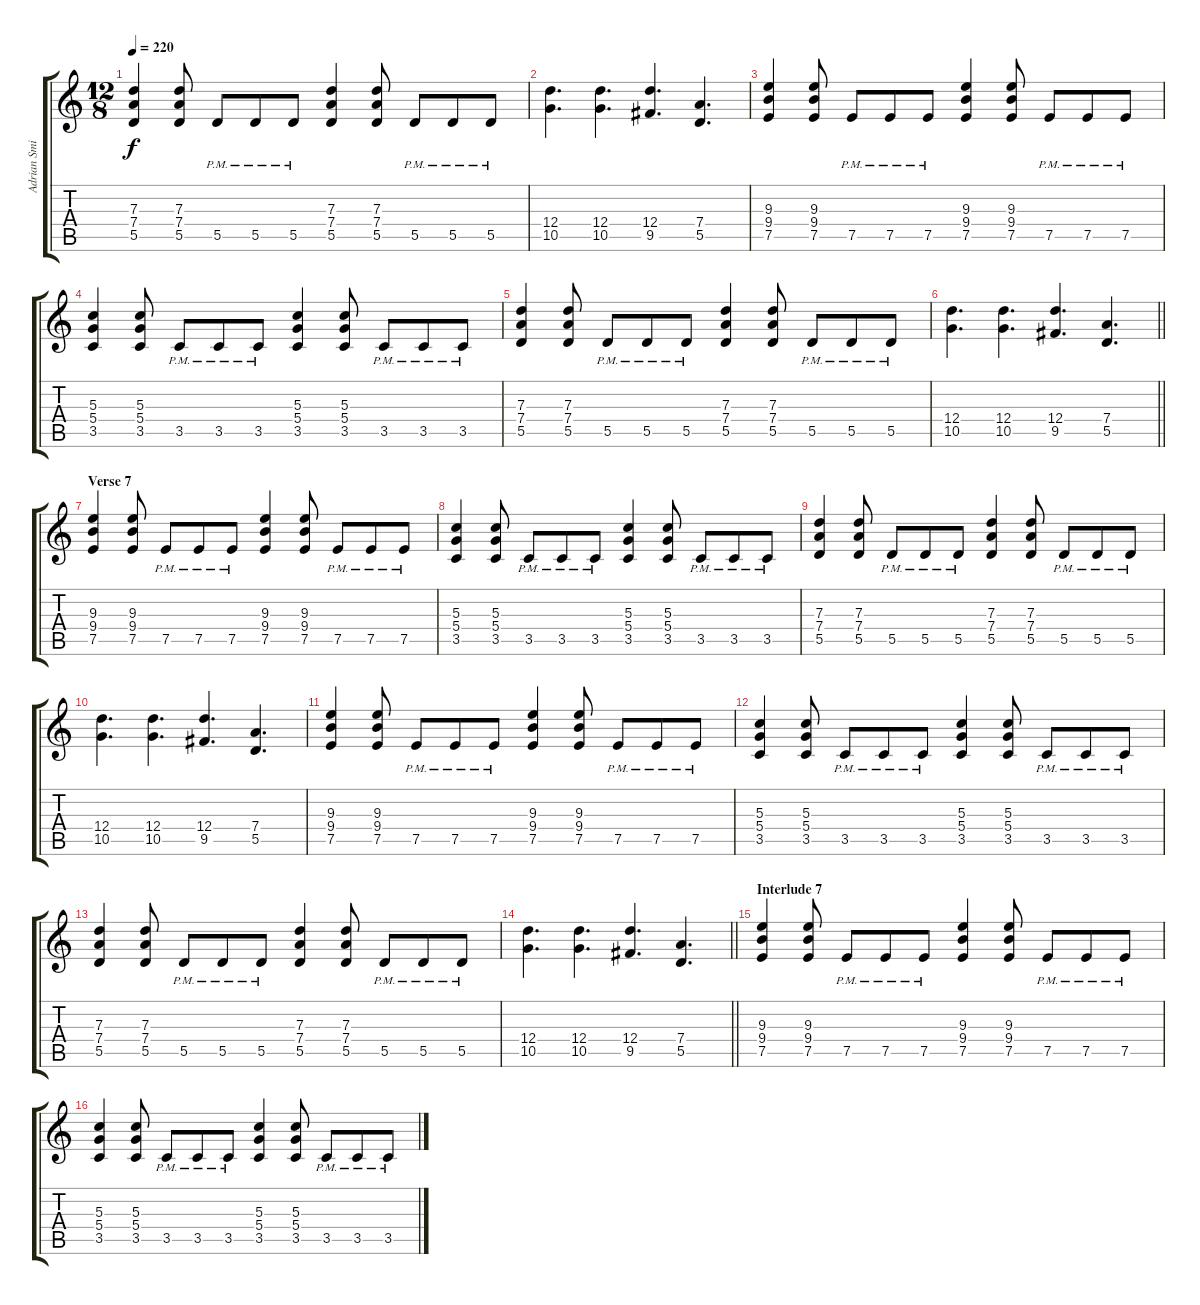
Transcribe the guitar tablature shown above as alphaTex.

\track ("Adrian Smith" "Adrian Smi") {instrument overdrivenguitar}
\staff {score tabs}
\tuning (E4 B3 G3 D3 A2 D2) {hide}
\ts (12 8)
\tempo 220
\clef g2
\ks c
(7.3 7.4 5.5).4{dy f} (7.3 7.4 5.5).8 5.5{pm}.8 5.5{pm}.8 5.5{pm}.8 (7.3 7.4 5.5).4 (7.3 7.4 5.5).8 5.5{pm}.8 5.5{pm}.8 5.5{pm}.8 |
(12.4 10.5).4{d} (12.4 10.5).4{d} (12.4 9.5).4{d} (7.4 5.5).4{d} |
(9.3 9.4 7.5).4 (9.3 9.4 7.5).8 7.5{pm}.8 7.5{pm}.8 7.5{pm}.8 (9.3 9.4 7.5).4 (9.3 9.4 7.5).8 7.5{pm}.8 7.5{pm}.8 7.5{pm}.8 |
(5.3 5.4 3.5).4 (5.3 5.4 3.5).8 3.5{pm}.8 3.5{pm}.8 3.5{pm}.8 (5.3 5.4 3.5).4 (5.3 5.4 3.5).8 3.5{pm}.8 3.5{pm}.8 3.5{pm}.8 |
(7.3 7.4 5.5).4 (7.3 7.4 5.5).8 5.5{pm}.8 5.5{pm}.8 5.5{pm}.8 (7.3 7.4 5.5).4 (7.3 7.4 5.5).8 5.5{pm}.8 5.5{pm}.8 5.5{pm}.8 |
\barLineRight lightlight
(12.4 10.5).4{d} (12.4 10.5).4{d} (12.4 9.5).4{d} (7.4 5.5).4{d} |
\section ("" "Verse 7")
(9.3 9.4 7.5).4 (9.3 9.4 7.5).8 7.5{pm}.8 7.5{pm}.8 7.5{pm}.8 (9.3 9.4 7.5).4 (9.3 9.4 7.5).8 7.5{pm}.8 7.5{pm}.8 7.5{pm}.8 |
(5.3 5.4 3.5).4 (5.3 5.4 3.5).8 3.5{pm}.8 3.5{pm}.8 3.5{pm}.8 (5.3 5.4 3.5).4 (5.3 5.4 3.5).8 3.5{pm}.8 3.5{pm}.8 3.5{pm}.8 |
(7.3 7.4 5.5).4 (7.3 7.4 5.5).8 5.5{pm}.8 5.5{pm}.8 5.5{pm}.8 (7.3 7.4 5.5).4 (7.3 7.4 5.5).8 5.5{pm}.8 5.5{pm}.8 5.5{pm}.8 |
(12.4 10.5).4{d} (12.4 10.5).4{d} (12.4 9.5).4{d} (7.4 5.5).4{d} |
(9.3 9.4 7.5).4 (9.3 9.4 7.5).8 7.5{pm}.8 7.5{pm}.8 7.5{pm}.8 (9.3 9.4 7.5).4 (9.3 9.4 7.5).8 7.5{pm}.8 7.5{pm}.8 7.5{pm}.8 |
(5.3 5.4 3.5).4 (5.3 5.4 3.5).8 3.5{pm}.8 3.5{pm}.8 3.5{pm}.8 (5.3 5.4 3.5).4 (5.3 5.4 3.5).8 3.5{pm}.8 3.5{pm}.8 3.5{pm}.8 |
(7.3 7.4 5.5).4 (7.3 7.4 5.5).8 5.5{pm}.8 5.5{pm}.8 5.5{pm}.8 (7.3 7.4 5.5).4 (7.3 7.4 5.5).8 5.5{pm}.8 5.5{pm}.8 5.5{pm}.8 |
\barLineRight lightlight
(12.4 10.5).4{d} (12.4 10.5).4{d} (12.4 9.5).4{d} (7.4 5.5).4{d} |
\section ("" "Interlude 7")
(9.3 9.4 7.5).4 (9.3 9.4 7.5).8 7.5{pm}.8 7.5{pm}.8 7.5{pm}.8 (9.3 9.4 7.5).4 (9.3 9.4 7.5).8 7.5{pm}.8 7.5{pm}.8 7.5{pm}.8 |
(5.3 5.4 3.5).4 (5.3 5.4 3.5).8 3.5{pm}.8 3.5{pm}.8 3.5{pm}.8 (5.3 5.4 3.5).4 (5.3 5.4 3.5).8 3.5{pm}.8 3.5{pm}.8 3.5{pm}.8
